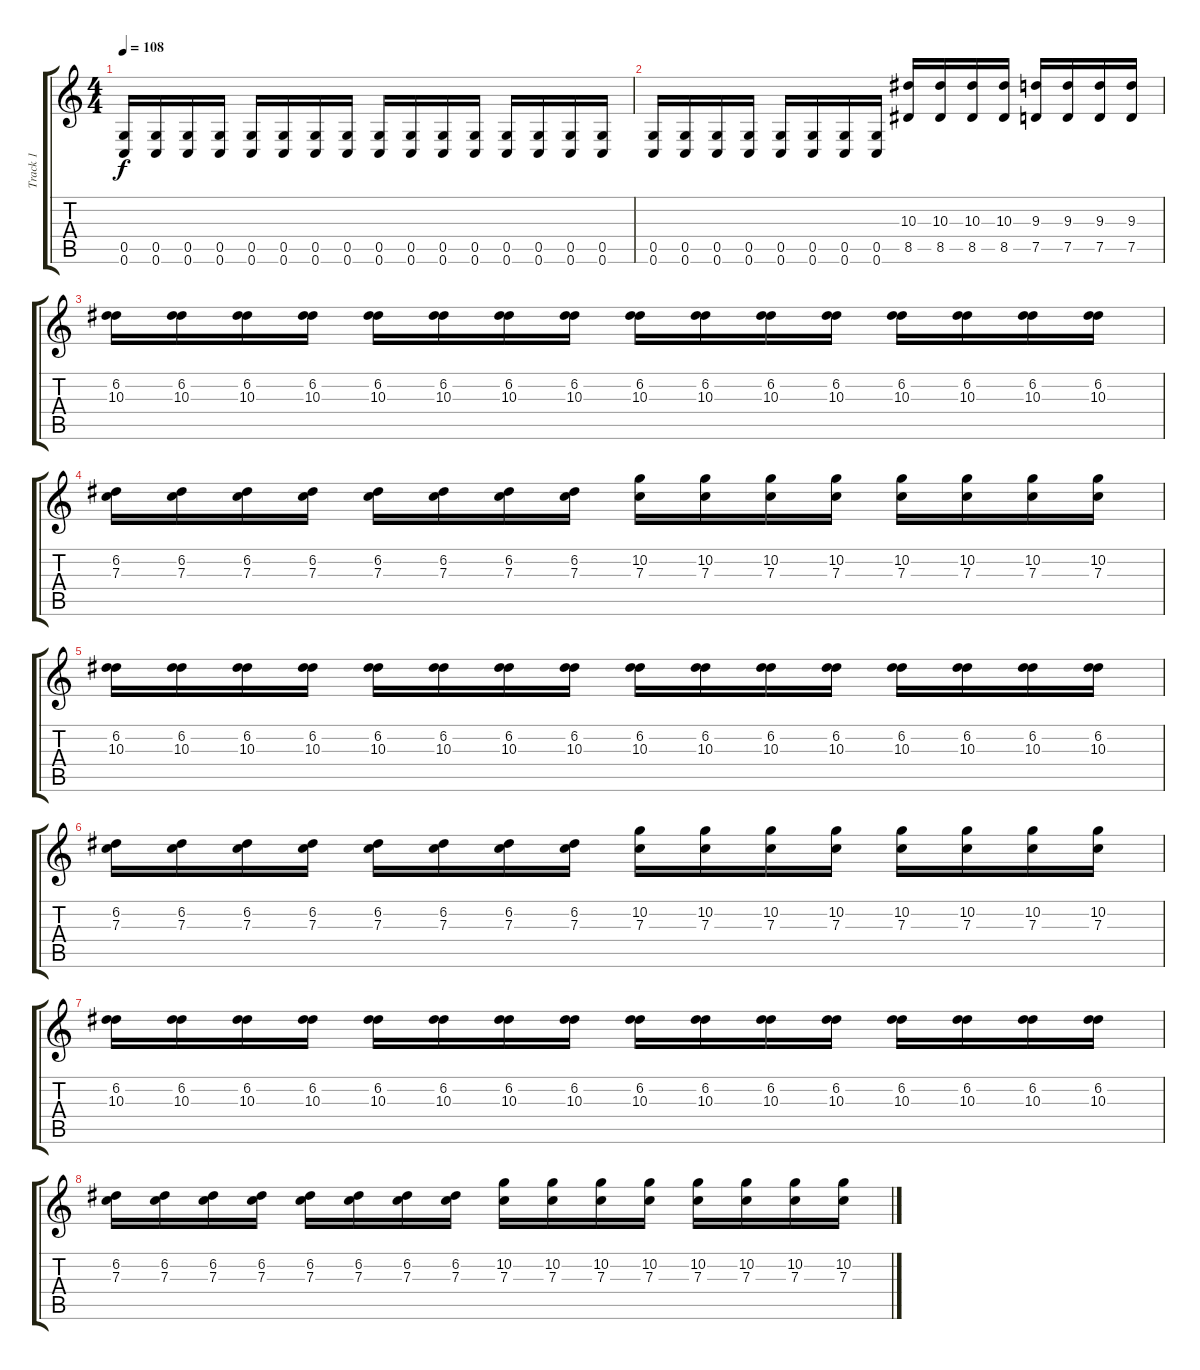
\track ("Track 1" "Track 1") {instrument distortionguitar}
\staff {score tabs}
\tuning (D4 A3 F3 C3 G2 C2) {hide}
\ts (4 4)
\tempo 108
\clef g2
\ks c
(0.5 0.6).16{dy f} (0.5 0.6).16 (0.5 0.6).16 (0.5 0.6).16 (0.5 0.6).16 (0.5 0.6).16 (0.5 0.6).16 (0.5 0.6).16 (0.5 0.6).16 (0.5 0.6).16 (0.5 0.6).16 (0.5 0.6).16 (0.5 0.6).16 (0.5 0.6).16 (0.5 0.6).16 (0.5 0.6).16 |
(0.5 0.6).16 (0.5 0.6).16 (0.5 0.6).16 (0.5 0.6).16 (0.5 0.6).16 (0.5 0.6).16 (0.5 0.6).16 (0.5 0.6).16 (10.3 8.5).16 (10.3 8.5).16 (10.3 8.5).16 (10.3 8.5).16 (9.3 7.5).16 (9.3 7.5).16 (9.3 7.5).16 (9.3 7.5).16 |
(6.2 10.3).16 (6.2 10.3).16 (6.2 10.3).16 (6.2 10.3).16 (6.2 10.3).16 (6.2 10.3).16 (6.2 10.3).16 (6.2 10.3).16 (6.2 10.3).16 (6.2 10.3).16 (6.2 10.3).16 (6.2 10.3).16 (6.2 10.3).16 (6.2 10.3).16 (6.2 10.3).16 (6.2 10.3).16 |
(6.2 7.3).16 (6.2 7.3).16 (6.2 7.3).16 (6.2 7.3).16 (6.2 7.3).16 (6.2 7.3).16 (6.2 7.3).16 (6.2 7.3).16 (10.2 7.3).16 (10.2 7.3).16 (10.2 7.3).16 (10.2 7.3).16 (10.2 7.3).16 (10.2 7.3).16 (10.2 7.3).16 (10.2 7.3).16 |
(6.2 10.3).16 (6.2 10.3).16 (6.2 10.3).16 (6.2 10.3).16 (6.2 10.3).16 (6.2 10.3).16 (6.2 10.3).16 (6.2 10.3).16 (6.2 10.3).16 (6.2 10.3).16 (6.2 10.3).16 (6.2 10.3).16 (6.2 10.3).16 (6.2 10.3).16 (6.2 10.3).16 (6.2 10.3).16 |
(6.2 7.3).16 (6.2 7.3).16 (6.2 7.3).16 (6.2 7.3).16 (6.2 7.3).16 (6.2 7.3).16 (6.2 7.3).16 (6.2 7.3).16 (10.2 7.3).16 (10.2 7.3).16 (10.2 7.3).16 (10.2 7.3).16 (10.2 7.3).16 (10.2 7.3).16 (10.2 7.3).16 (10.2 7.3).16 |
(6.2 10.3).16 (6.2 10.3).16 (6.2 10.3).16 (6.2 10.3).16 (6.2 10.3).16 (6.2 10.3).16 (6.2 10.3).16 (6.2 10.3).16 (6.2 10.3).16 (6.2 10.3).16 (6.2 10.3).16 (6.2 10.3).16 (6.2 10.3).16 (6.2 10.3).16 (6.2 10.3).16 (6.2 10.3).16 |
(6.2 7.3).16 (6.2 7.3).16 (6.2 7.3).16 (6.2 7.3).16 (6.2 7.3).16 (6.2 7.3).16 (6.2 7.3).16 (6.2 7.3).16 (10.2 7.3).16 (10.2 7.3).16 (10.2 7.3).16 (10.2 7.3).16 (10.2 7.3).16 (10.2 7.3).16 (10.2 7.3).16 (10.2 7.3).16
